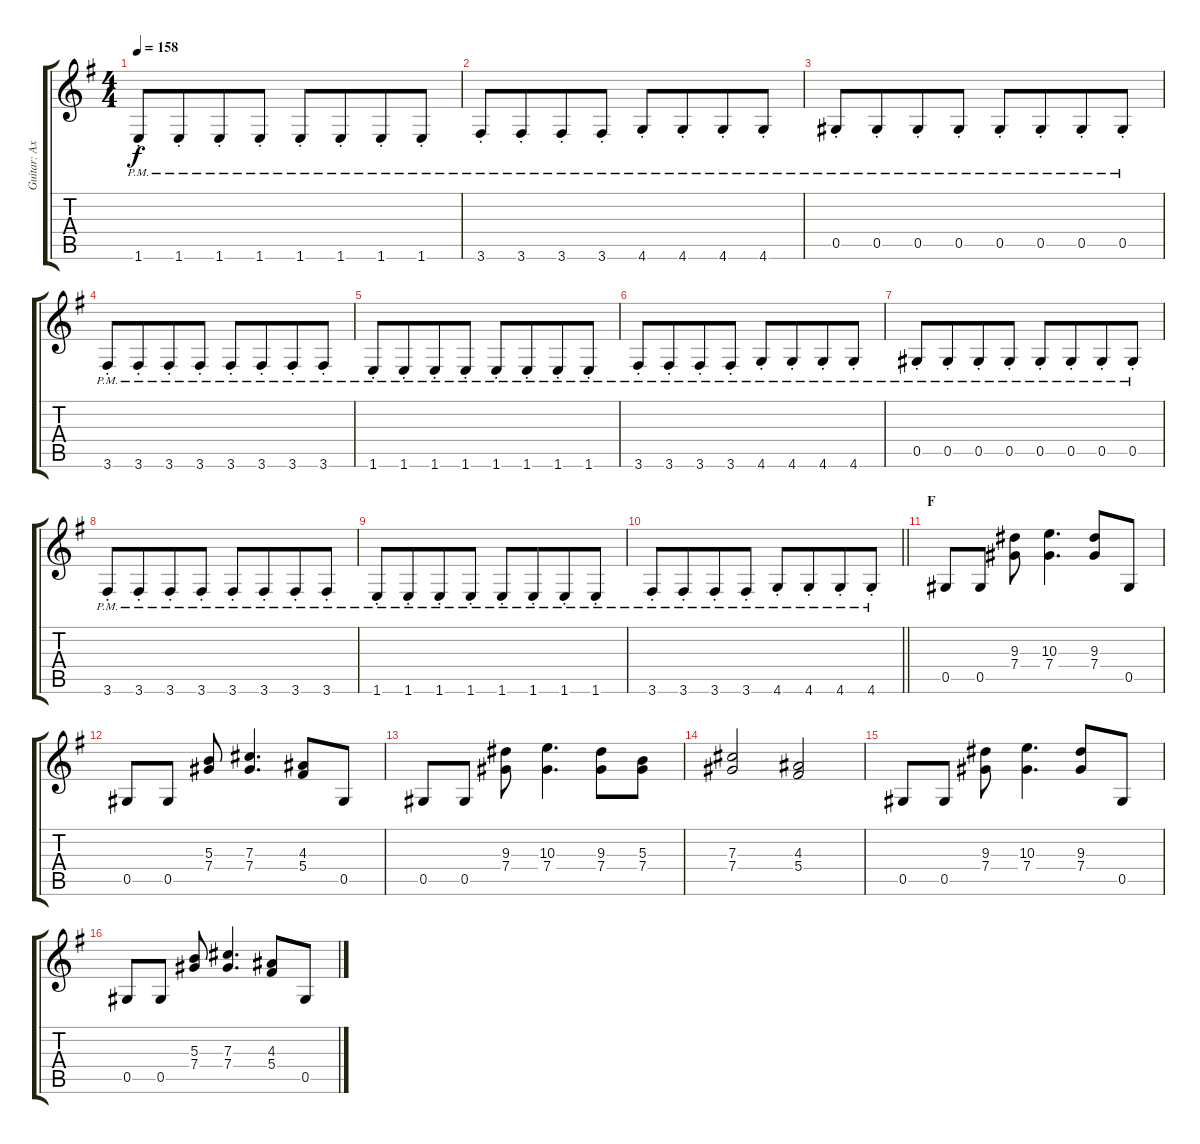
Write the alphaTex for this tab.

\track ("Guitar: Axel" "Guitar: Ax") {instrument distortionguitar}
\staff {score tabs}
\tuning (Eb4 Bb3 Gb3 Db3 Ab2 Eb2) {hide}
\ts (4 4)
\tempo 158
\clef g2
\ks g
1.6{pm st}.8{dy f beam merge} 1.6{pm st}.8{beam merge} 1.6{pm st}.8{beam merge} 1.6{pm st}.8{beam split} 1.6{pm st}.8{beam merge} 1.6{pm st}.8{beam merge} 1.6{pm st}.8{beam merge} 1.6{pm st}.8 |
3.6{pm st}.8{beam merge} 3.6{pm st}.8{beam merge} 3.6{pm st}.8{beam merge} 3.6{pm st}.8{beam split} 4.6{pm st}.8{beam merge} 4.6{pm st}.8{beam merge} 4.6{pm st}.8{beam merge} 4.6{pm st}.8 |
0.5{pm st}.8{beam merge} 0.5{pm st}.8{beam merge} 0.5{pm st}.8{beam merge} 0.5{pm st}.8{beam split} 0.5{pm st}.8{beam merge} 0.5{pm st}.8{beam merge} 0.5{pm st}.8{beam merge} 0.5{pm st}.8 |
3.6{pm st}.8{beam merge} 3.6{pm st}.8{beam merge} 3.6{pm st}.8{beam merge} 3.6{pm st}.8{beam split} 3.6{pm st}.8{beam merge} 3.6{pm st}.8{beam merge} 3.6{pm st}.8{beam merge} 3.6{pm st}.8 |
1.6{pm st}.8{beam merge} 1.6{pm st}.8{beam merge} 1.6{pm st}.8{beam merge} 1.6{pm st}.8{beam split} 1.6{pm st}.8{beam merge} 1.6{pm st}.8{beam merge} 1.6{pm st}.8{beam merge} 1.6{pm st}.8 |
3.6{pm st}.8{beam merge} 3.6{pm st}.8{beam merge} 3.6{pm st}.8{beam merge} 3.6{pm st}.8{beam split} 4.6{pm st}.8{beam merge} 4.6{pm st}.8{beam merge} 4.6{pm st}.8{beam merge} 4.6{pm st}.8 |
0.5{pm st}.8{beam merge} 0.5{pm st}.8{beam merge} 0.5{pm st}.8{beam merge} 0.5{pm st}.8{beam split} 0.5{pm st}.8{beam merge} 0.5{pm st}.8{beam merge} 0.5{pm st}.8{beam merge} 0.5{pm st}.8 |
3.6{pm st}.8{beam merge} 3.6{pm st}.8{beam merge} 3.6{pm st}.8{beam merge} 3.6{pm st}.8{beam split} 3.6{pm st}.8{beam merge} 3.6{pm st}.8{beam merge} 3.6{pm st}.8{beam merge} 3.6{pm st}.8 |
1.6{pm st}.8{beam merge} 1.6{pm st}.8{beam merge} 1.6{pm st}.8{beam merge} 1.6{pm st}.8{beam split} 1.6{pm st}.8{beam merge} 1.6{pm st}.8{beam merge} 1.6{pm st}.8{beam merge} 1.6{pm st}.8 |
\barLineRight lightlight
3.6{pm st}.8{beam merge} 3.6{pm st}.8{beam merge} 3.6{pm st}.8{beam merge} 3.6{pm st}.8{beam split} 4.6{pm st}.8{beam merge} 4.6{pm st}.8{beam merge} 4.6{pm st}.8{beam merge} 4.6{pm st}.8 |
\section ("" "F")
0.5.8 0.5.8 (9.3 7.4).8 (10.3 7.4).4{d} (9.3 7.4).8 0.5.8 |
0.5.8 0.5.8 (5.3 7.4).8 (7.3 7.4).4{d} (4.3 5.4).8 0.5.8 |
0.5.8 0.5.8 (9.3 7.4).8 (10.3 7.4).4{d} (9.3 7.4).8 (5.3 7.4).8 |
(7.3 7.4).2 (4.3 5.4).2 |
0.5.8 0.5.8 (9.3 7.4).8 (10.3 7.4).4{d} (9.3 7.4).8 0.5.8 |
0.5.8 0.5.8 (5.3 7.4).8 (7.3 7.4).4{d} (4.3 5.4).8 0.5.8
